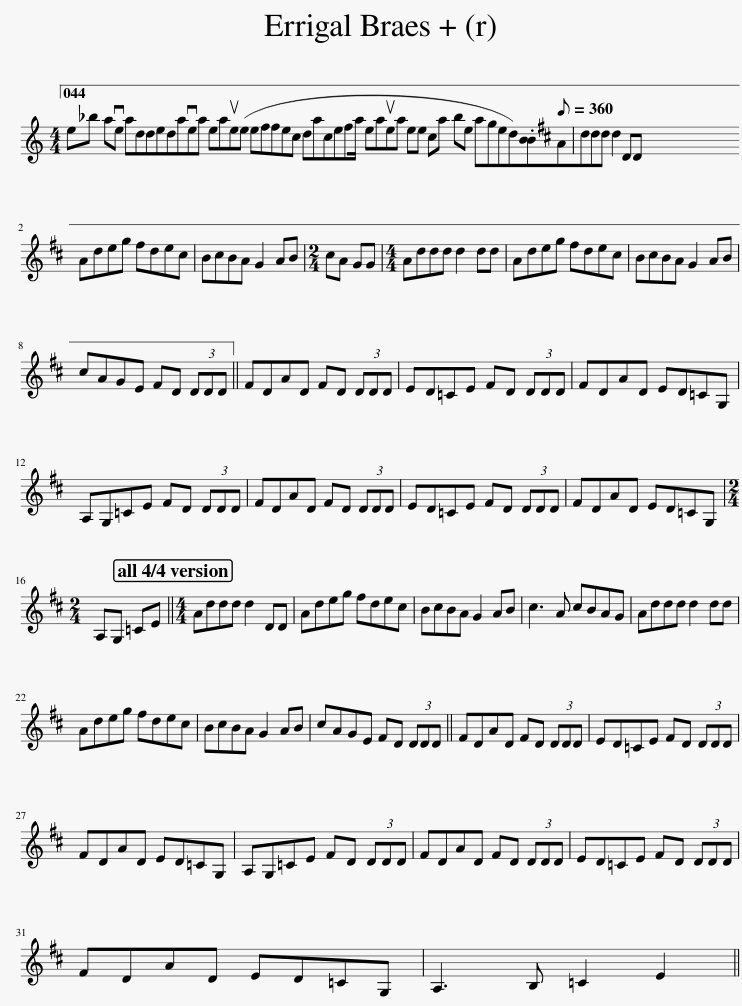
X:1
L:1/8
M:4/4
I:linebreak $
K:C
V:1 treble
V:1
 e_b ave addedavea eaue(e effec dacefa/ eauea ee ca be aged).[BB][Q:1/8=360]Addd d2 DD |$ Adeg ^fde^c | B^cBA G2 AB |[M:2/4] ^cA GG |[M:4/4] Addd d2 dd | %5
 Adeg ^fde^c | B^cBA G2 AB |$ ^cAGE ^FD (3DDD || ^FDAD FD (3DDD | ED=CE ^FD (3DDD | %10
 ^FDAD ED=CG, |$ A,G,=CE ^FD (3DDD | ^FDAD FD (3DDD | ED=CE ^FD (3DDD | ^FDAD ED=CG, |$ %15
[M:2/4] A,G, =CE ||[M:4/4] Addd d2 DD | Adeg ^fde^c | B^cBA G2 AB | ^c3 A cBAG | %20
 Addd d2 dd |$ Adeg ^fde^c | B^cBA G2 AB | ^cAGE ^FD (3DDD || ^FDAD FD (3DDD | %25
 ED=CE ^FD (3DDD |$ ^FDAD ED=CG, | A,G,=CE ^FD (3DDD | ^FDAD FD (3DDD | ED=CE ^FD (3DDD |$ %30
 ^FDAD ED=CG, | A,3 B, =C2 E2 || %32
